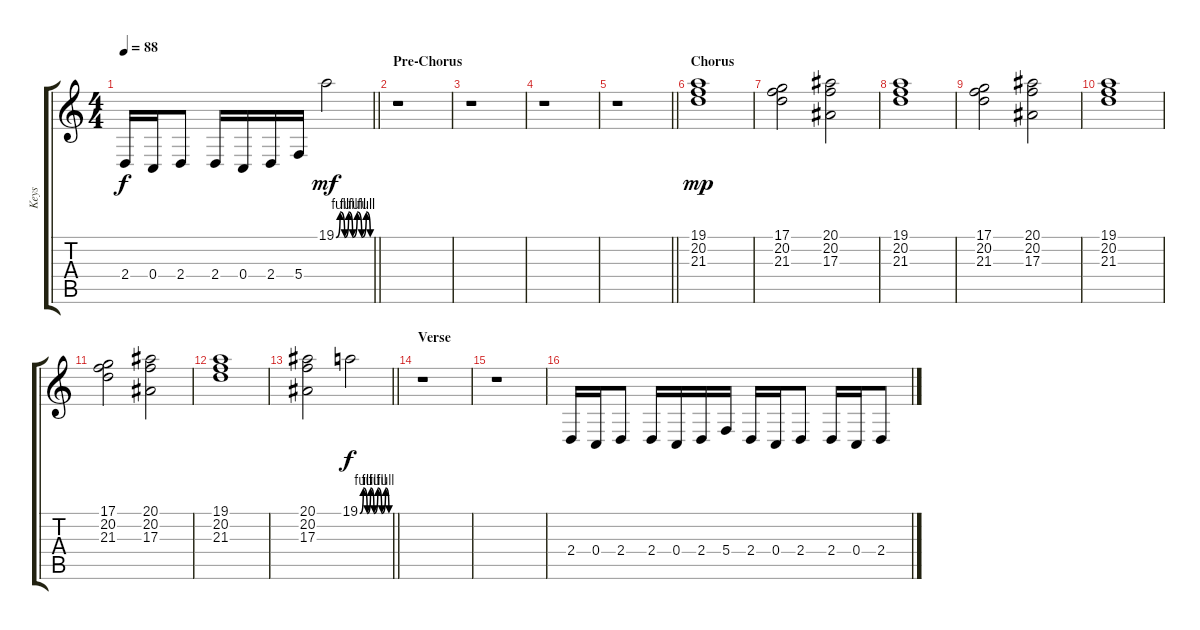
\track ("Keys" "Keys") {instrument choiraahs}
\staff {score tabs}
\tuning (D4 A3 F3 C3 G2 C2) {hide}
\ts (4 4)
\tempo 88
\clef g2
\barLineRight lightlight
\ks c
2.4.16{dy f} 0.4.16 2.4.8 2.4.16 0.4.16 2.4.16 5.4.16 19.1{be (custom 0 0 7 4 15 0 22 4 29 0 37 4 45 0 53 4 60 0)}.2{dy mf} |
\section ("" "Pre-Chorus")
r.1 |
r.1 |
r.1 |
\barLineRight lightlight
r.1 |
\section ("" "Chorus")
(19.1 20.2 21.3).1{dy mp} |
(17.1 20.2 21.3).2 (20.1 20.2 17.3).2 |
(19.1 20.2 21.3).1 |
(17.1 20.2 21.3).2 (20.1 20.2 17.3).2 |
(19.1 20.2 21.3).1 |
(17.1 20.2 21.3).2 (20.1 20.2 17.3).2 |
(19.1 20.2 21.3).1 |
\barLineRight lightlight
(20.1 20.2 17.3).2 19.1{be (custom 0 0 7 4 15 0 22 4 29 0 37 4 45 0 53 4 60 0)}.2{dy f} |
\section ("" "Verse")
r.1 |
r.1 |
2.4.16 0.4.16 2.4.8 2.4.16 0.4.16 2.4.16 5.4.16 2.4.16 0.4.16 2.4.8 2.4.16 0.4.16 2.4.8
